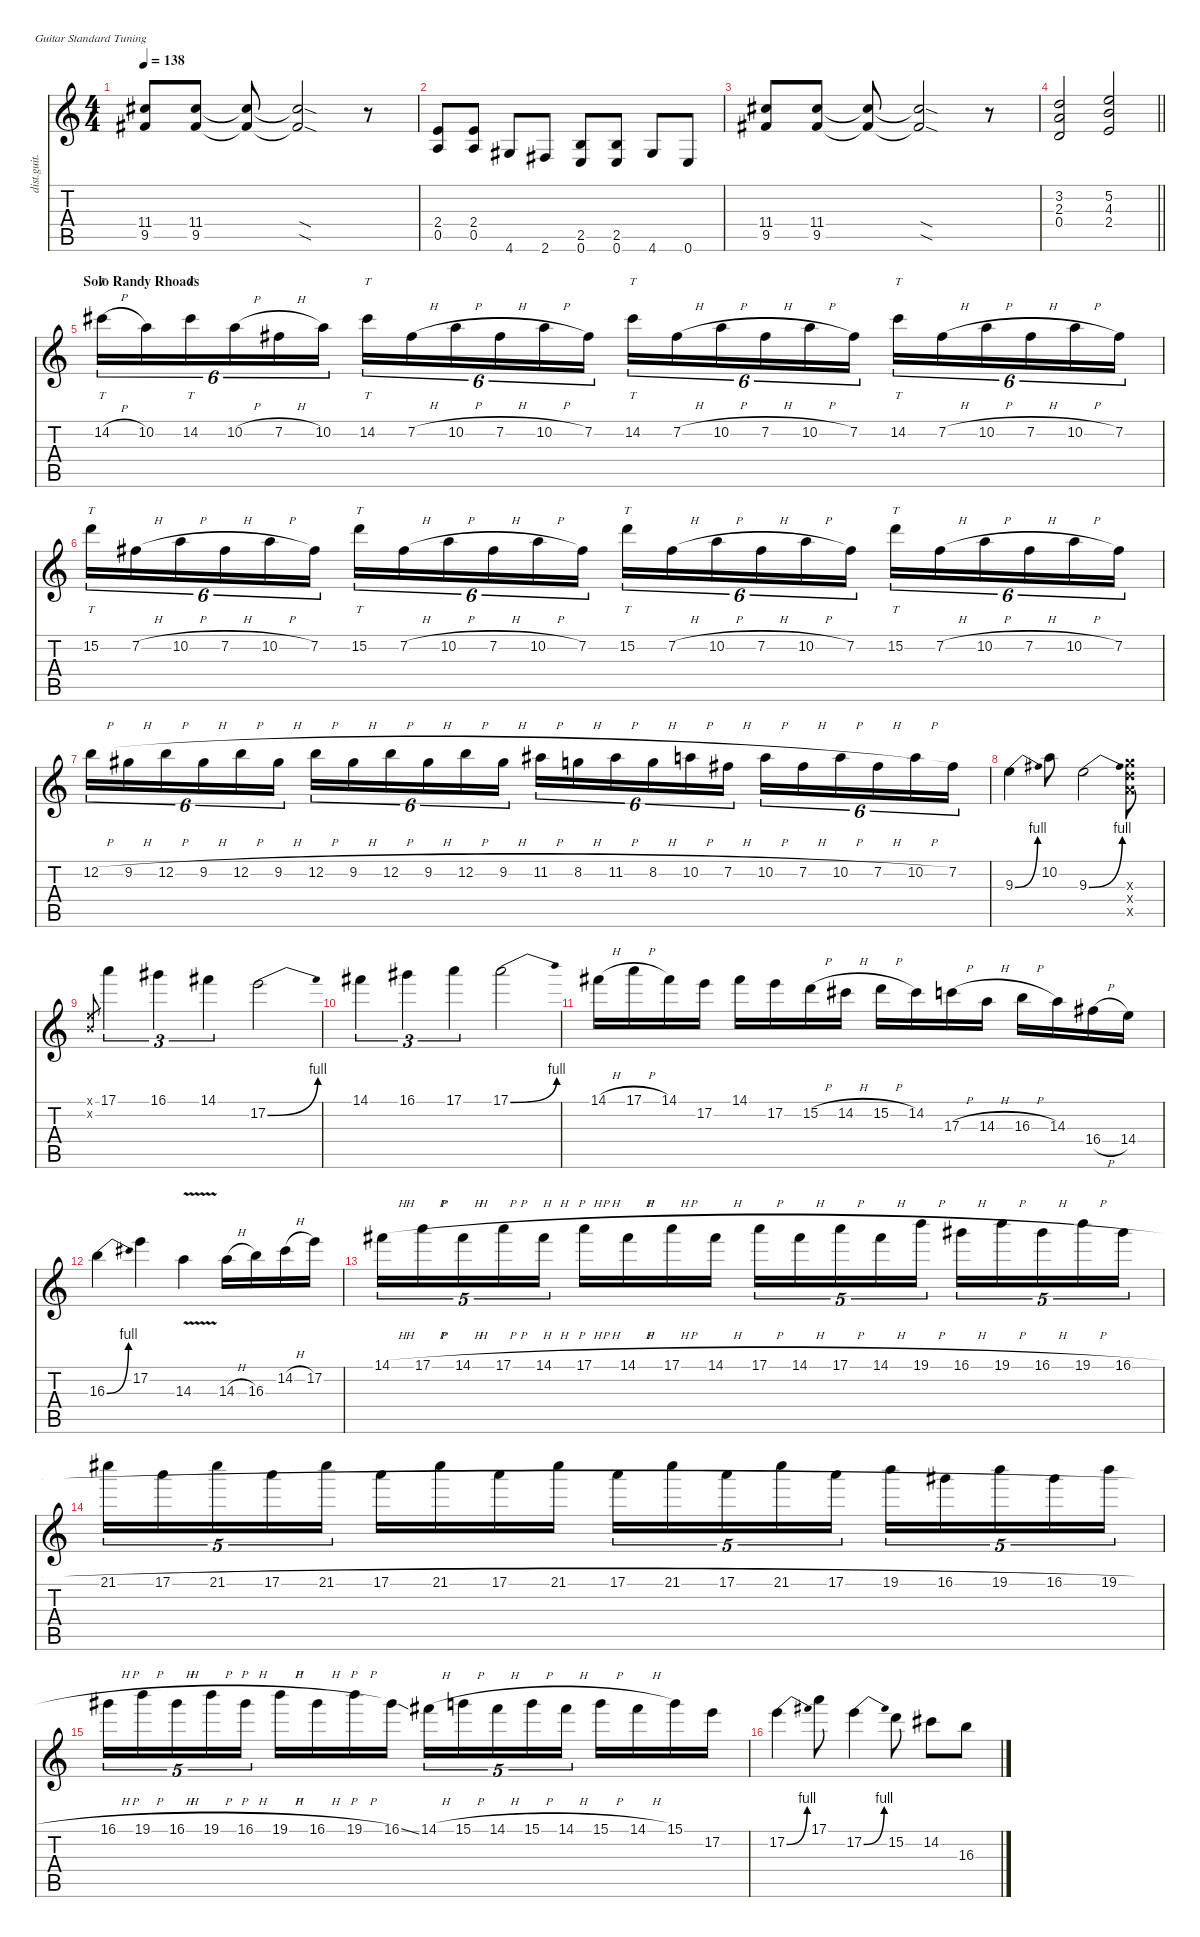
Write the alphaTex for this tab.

\defaultSystemsLayout 4
\hideDynamics
\bracketExtendMode nobrackets
\otherSystemsTrackNameOrientation horizontal
\track ("Randy Rhoads" "dist.guit.") {instrument distortionguitar}
\staff {score tabs}
\tuning (E4 B3 G3 D3 A2 E2)
\ts (4 4)
\tempo 138
\clef g2
\ks c
(11.4{acc #} 9.5{acc #}).8{dy f beam Up} (11.4{acc #} 9.5{acc #}).8{beam Up} (11.4{t acc #} 9.5{t acc #}).8{beam Up} (11.4{sod t acc #} 9.5{sod t acc #}).2{beam Up} r.8{beam Up} |
(2.4 0.5).8{beam Up} (2.4 0.5).8{beam Up} 4.6{acc #}.8{beam Up} 2.6{acc #}.8{beam Up} (2.5 0.6).8{beam Up} (2.5 0.6).8{beam Up} 4.6{acc #}.8{beam Up} 0.6.8{beam Up} |
(11.4{acc #} 9.5{acc #}).8{beam Up} (11.4{acc #} 9.5{acc #}).8{beam Up} (11.4{t acc #} 9.5{t acc #}).8{beam Up} (11.4{sod t acc #} 9.5{sod t acc #}).2{beam Up} r.8{beam Up} |
\barLineRight lightlight
(3.2 2.3 0.4).2{beam Up} (5.2 4.3 2.4).2{beam Up} |
\section ("" "Solo Randy Rhoads")
14.2{h acc #}.16{tt tu (6 4) beam Down} 10.2.16{tu (6 4) beam Down} 14.2{acc #}.16{tt tu (6 4) beam Down} 10.2{h}.16{tu (6 4) beam Down} 7.2{h acc #}.16{tu (6 4) beam Down} 10.2.16{tu (6 4) beam Down} 14.2{acc #}.16{tt tu (6 4) beam Down} 7.2{h acc #}.16{tu (6 4) beam Down} 10.2{h}.16{tu (6 4) beam Down} 7.2{h acc #}.16{tu (6 4) beam Down} 10.2{h}.16{tu (6 4) beam Down} 7.2{acc #}.16{tu (6 4) beam Down} 14.2{acc #}.16{tt tu (6 4) beam Down} 7.2{h acc #}.16{tu (6 4) beam Down} 10.2{h}.16{tu (6 4) beam Down} 7.2{h acc #}.16{tu (6 4) beam Down} 10.2{h}.16{tu (6 4) beam Down} 7.2{acc #}.16{tu (6 4) beam Down} 14.2{acc #}.16{tt tu (6 4) beam Down} 7.2{h acc #}.16{tu (6 4) beam Down} 10.2{h}.16{tu (6 4) beam Down} 7.2{h acc #}.16{tu (6 4) beam Down} 10.2{h}.16{tu (6 4) beam Down} 7.2{acc #}.16{tu (6 4) beam Down} |
15.2.16{tt tu (6 4) beam Down} 7.2{h acc #}.16{tu (6 4) beam Down} 10.2{h}.16{tu (6 4) beam Down} 7.2{h acc #}.16{tu (6 4) beam Down} 10.2{h}.16{tu (6 4) beam Down} 7.2{acc #}.16{tu (6 4) beam Down} 15.2.16{tt tu (6 4) beam Down} 7.2{h acc #}.16{tu (6 4) beam Down} 10.2{h}.16{tu (6 4) beam Down} 7.2{h acc #}.16{tu (6 4) beam Down} 10.2{h}.16{tu (6 4) beam Down} 7.2{acc #}.16{tu (6 4) beam Down} 15.2.16{tt tu (6 4) beam Down} 7.2{h acc #}.16{tu (6 4) beam Down} 10.2{h}.16{tu (6 4) beam Down} 7.2{h acc #}.16{tu (6 4) beam Down} 10.2{h}.16{tu (6 4) beam Down} 7.2{acc #}.16{tu (6 4) beam Down} 15.2.16{tt tu (6 4) beam Down} 7.2{h acc #}.16{tu (6 4) beam Down} 10.2{h}.16{tu (6 4) beam Down} 7.2{h acc #}.16{tu (6 4) beam Down} 10.2{h}.16{tu (6 4) beam Down} 7.2{acc #}.16{tu (6 4) beam Down} |
12.2{h}.16{tu (6 4) beam Down} 9.2{h acc #}.16{tu (6 4) beam Down} 12.2{h}.16{tu (6 4) beam Down} 9.2{h acc #}.16{tu (6 4) beam Down} 12.2{h}.16{tu (6 4) beam Down} 9.2{h acc #}.16{tu (6 4) beam Down} 12.2{h}.16{tu (6 4) beam Down} 9.2{h acc #}.16{tu (6 4) beam Down} 12.2{h}.16{tu (6 4) beam Down} 9.2{h acc #}.16{tu (6 4) beam Down} 12.2{h}.16{tu (6 4) beam Down} 9.2{h acc #}.16{tu (6 4) beam Down} 11.2{h acc #}.16{tu (6 4) beam Down} 8.2{h}.16{tu (6 4) beam Down} 11.2{h acc #}.16{tu (6 4) beam Down} 8.2{h}.16{tu (6 4) beam Down} 10.2{h}.16{tu (6 4) beam Down} 7.2{h acc #}.16{tu (6 4) beam Down} 10.2{h}.16{tu (6 4) beam Down} 7.2{h acc #}.16{tu (6 4) beam Down} 10.2{h}.16{tu (6 4) beam Down} 7.2{h acc #}.16{tu (6 4) beam Down} 10.2{h}.16{tu (6 4) beam Down} 7.2{acc #}.16{tu (6 4) beam Down} |
9.3{be (bend 0 0 30 4)}.4{beam Down} 10.2.8{beam Down} 9.3{be (bend 0 0 30 4)}.2{beam Down} (12.3{x} 12.4{x} 12.5{x}).8{beam Down} |
(0.1{x} 0.2{x}).8{gr dy mf beam Up} 17.1.4{tu (3 2) dy f beam Down} 16.1{acc #}.4{tu (3 2) beam Down} 14.1{acc #}.4{tu (3 2) beam Down} 17.2{be (bend 0 0 30 4)}.2{beam Down} |
14.1{acc #}.4{tu (3 2) beam Down} 16.1{acc #}.4{tu (3 2) beam Down} 17.1.4{tu (3 2) beam Down} 17.1{be (bend 0 0 30 4)}.2{beam Down} |
14.1{h acc #}.16{beam Down} 17.1{h}.16{beam Down} 14.1{acc #}.16{beam Down} 17.2.16{beam Down} 14.1{acc #}.16{beam Down} 17.2.16{beam Down} 15.2{h}.16{beam Down} 14.2{h acc #}.16{beam Down} 15.2{h}.16{beam Down} 14.2{acc #}.16{beam Down} 17.3{h}.16{beam Down} 14.3{h}.16{beam Down} 16.3{h}.16{beam Down} 14.3.16{beam Down} 16.4{h acc #}.16{beam Down} 14.4.16{beam Down} |
16.3{be (bend 0 0 30 4)}.4{beam Down} 17.2.4{beam Down} 14.3{v}.4{beam Down} 14.3{h}.16{beam Down} 16.3.16{beam Down} 14.2{h acc #}.16{beam Down} 17.2.16{beam Down} |
14.1{h acc #}.16{tu (5 4) beam Down} 17.1{h}.16{tu (5 4) beam Down} 14.1{h acc #}.16{tu (5 4) beam Down} 17.1{h}.16{tu (5 4) beam Down} 14.1{h acc #}.16{tu (5 4) beam Down} 17.1{h}.16{beam Down} 14.1{h acc #}.16{beam Down} 17.1{h}.16{beam Down} 14.1{h acc #}.16{beam Down} 17.1{h}.16{tu (5 4) beam Down} 14.1{h acc #}.16{tu (5 4) beam Down} 17.1{h}.16{tu (5 4) beam Down} 14.1{h acc #}.16{tu (5 4) beam Down} 19.1{h}.16{tu (5 4) beam Down} 16.1{h acc #}.16{tu (5 4) beam Down} 19.1{h}.16{tu (5 4) beam Down} 16.1{h acc #}.16{tu (5 4) beam Down} 19.1{h}.16{tu (5 4) beam Down} 16.1{h acc #}.16{tu (5 4) beam Down} |
21.1{h acc #}.16{tu (5 4) beam Down} 17.1{h}.16{tu (5 4) beam Down} 21.1{h acc #}.16{tu (5 4) beam Down} 17.1{h}.16{tu (5 4) beam Down} 21.1{h acc #}.16{tu (5 4) beam Down} 17.1{h}.16{beam Down} 21.1{h acc #}.16{beam Down} 17.1{h}.16{beam Down} 21.1{h acc #}.16{beam Down} 17.1{h}.16{tu (5 4) beam Down} 21.1{h acc #}.16{tu (5 4) beam Down} 17.1{h}.16{tu (5 4) beam Down} 21.1{h acc #}.16{tu (5 4) beam Down} 17.1{h}.16{tu (5 4) beam Down} 19.1{h}.16{tu (5 4) beam Down} 16.1{h acc #}.16{tu (5 4) beam Down} 19.1{h}.16{tu (5 4) beam Down} 16.1{h acc #}.16{tu (5 4) beam Down} 19.1{h}.16{tu (5 4) beam Down} |
16.1{h acc #}.16{tu (5 4) beam Down} 19.1{h}.16{tu (5 4) beam Down} 16.1{h acc #}.16{tu (5 4) beam Down} 19.1{h}.16{tu (5 4) beam Down} 16.1{h acc #}.16{tu (5 4) beam Down} 19.1{h}.16{beam Down} 16.1{h acc #}.16{beam Down} 19.1{h}.16{beam Down} 16.1{ss acc #}.16{beam Down} 14.1{h acc #}.16{tu (5 4) beam Down} 15.1{h}.16{tu (5 4) beam Down} 14.1{h acc #}.16{tu (5 4) beam Down} 15.1{h}.16{tu (5 4) beam Down} 14.1{h acc #}.16{tu (5 4) beam Down} 15.1{h}.16{beam Down} 14.1{h acc #}.16{beam Down} 15.1.16{beam Down} 17.2.16{beam Down} |
17.2{be (bend 0 0 30 4)}.4{beam Down} 17.1.8{beam Down} 17.2{be (bend 0 0 30 4)}.4{beam Down} 15.2.8{beam Down} 14.2{acc #}.8{beam Down} 16.3.8{beam Down}
